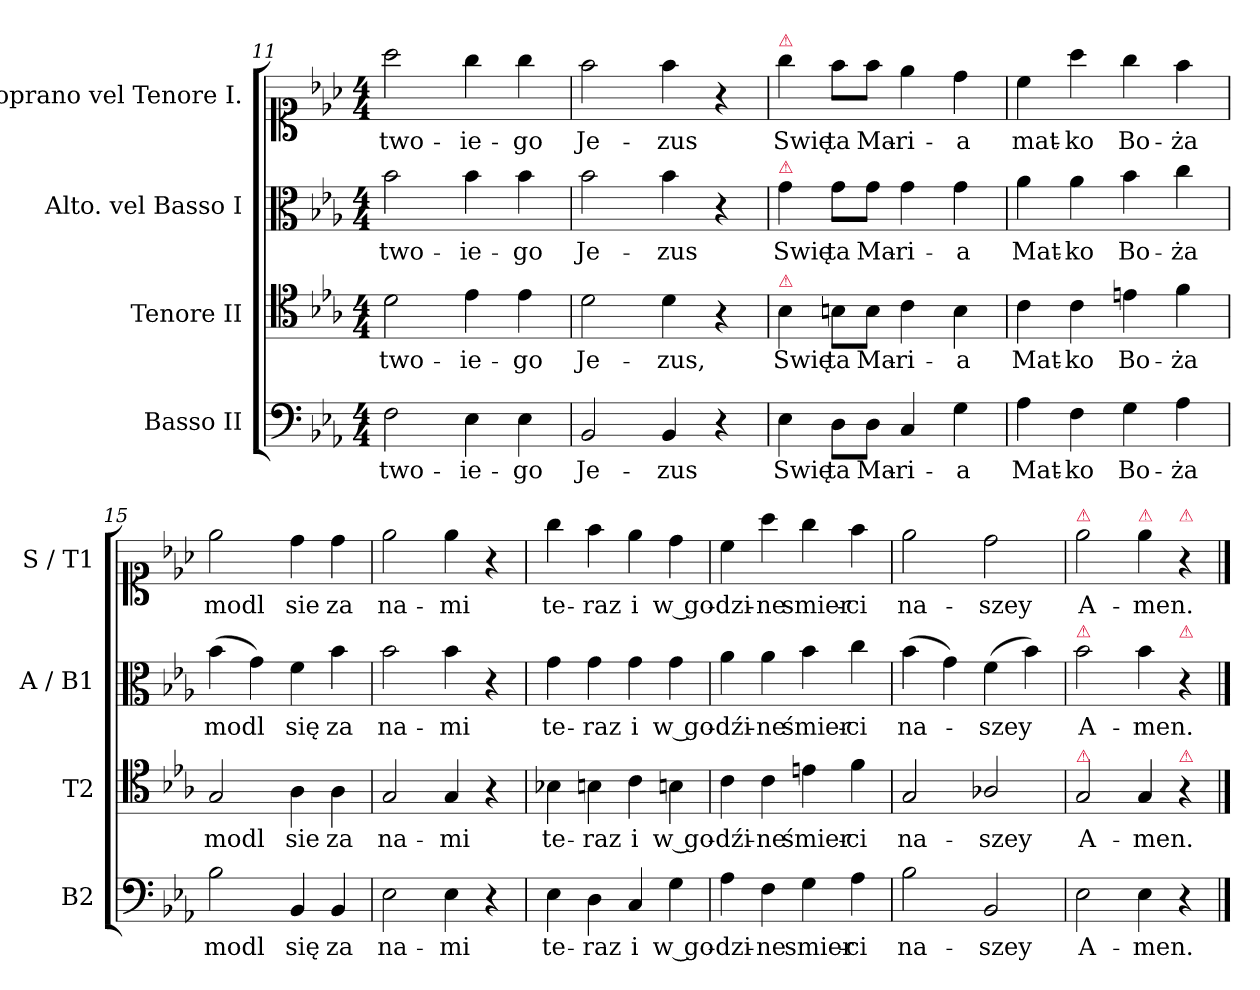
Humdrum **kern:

**kern	**text	**kern	**text	**kern	**text	**kern	**text
*part4	*part4	*part3	*part3	*part2	*part2	*part1	*part1
*staff4	*staff4	*staff3	*staff3	*staff2	*staff2	*staff1	*staff1
*I"Basso II	*	*I"Tenore II	*	*I"Alto. vel Basso I	*	*I"Soprano vel Tenore I.	*
*I'B2	*	*I'T2	*	*I'A / B1	*	*I'S / T1	*
*clefF4	*	*clefC4	*	*clefC3	*	*clefC1	*
*k[b-e-a-]	*	*k[b-e-a-]	*	*k[b-e-a-]	*	*k[b-e-a-]	*
*E-:	*	*E-:	*	*E-:	*	*E-:	*
*M4/4	*	*M4/4	*	*M4/4	*	*M4/4	*
=11	=11	=11	=11	=11	=11	=11	=11
2F\	two-	2d\	two-	2b-\	two-	2aa-\	two-
4E-\	-ie-	4e-\	-ie-	4b-\	-ie-	4gg\	-ie-
4E-\	-go	4e-\	-go	4b-\	-go	4gg\	-go
=12	=12	=12	=12	=12	=12	=12	=12
2BB-/	Je-	2d\	Je-	2b-\	Je-	2ff\	Je-
4BB-/	-zus	4d\	-zus,	4b-\	-zus	4ff\	-zus
4r	.	4r	.	4r	.	4r	.
=13	=13	=13	=13	=13	=13	=13	=13
!	!	!	!	!	!	!LO:TX:a:color=crimson:t=⚠	!
!	!	!	!	!LO:TX:a:color=crimson:t=⚠	!	!	!
!	!	!LO:TX:a:color=crimson:t=⚠	!	!	!	!	!
4E-\	Swię-	4B-\	Swię-	4g\	Swię-	4gg\	Swię-
8D\L	-ta	8Bn\L	-ta	8g\L	-ta	8ff\L	-ta
8D\J	Ma-	8B\J	Ma-	8g\J	Ma-	8ff\J	Ma-
4C/	-ri-	4c\	-ri-	4g\	-ri-	4ee-\	-ri-
4G\	-a	4B\	-a	4g\	-a	4dd\	-a
=14	=14	=14	=14	=14	=14	=14	=14
4A-\	Mat-	4c\	Mat-	4a-\	Mat-	4cc\	mat-
4F\	-ko	4c\	-ko	4a-\	-ko	4aa-\	-ko
4G\	Bo-	4en\	Bo-	4b-\	Bo-	4gg\	Bo-
4A-\	-ża	4f\	-ża	4cc\	-ża	4ff\	-ża
=15	=15	=15	=15	=15	=15	=15	=15
2B-\	modl	2G/	modl	(4b-\	modl	2ee-\	modl
.	.	.	.	4g\)	.	.	.
4BB-/	się	4A-\	sie	4f\	się	4dd\	sie
4BB-/	za	4A-\	za	4b-\	za	4dd\	za
=16	=16	=16	=16	=16	=16	=16	=16
2E-\	na-	2G/	na-	2b-\	na-	2ee-\	na-
4E-\	-mi	4G/	-mi	4b-\	-mi	4ee-\	-mi
4r	.	4r	.	4r	.	4r	.
=17	=17	=17	=17	=17	=17	=17	=17
4E-\	te-	4B-X\	te-	4g\	te-	4gg\	te-
4D\	-raz	4Bn\	-raz	4g\	-raz	4ff\	-raz
4C/	i	4c\	i	4g\	i	4ee-\	i
4G\	w go-	4Bn\	w go-	4g\	w go-	4dd\	w go-
=18	=18	=18	=18	=18	=18	=18	=18
4A-\	-dzi-	4c\	-dźi-	4a-\	-dźi-	4cc\	-dzi-
4F\	-ne	4c\	-ne	4a-\	-ne	4aa-\	-ne
4G\	smier-	4en\	śmier-	4b-\	śmier-	4gg\	smier-
4A-\	-ci	4f\	-ci	4cc\	-ci	4ff\	-ci
=19	=19	=19	=19	=19	=19	=19	=19
2B-\	na-	2G/	na-	(4b-\	na-	2ee-\	na-
.	.	.	.	4g\)	.	.	.
2BB-/	-szey	2A-X/	-szey	(4f\	-szey	2dd\	-szey
.	.	.	.	4b-\)	.	.	.
=20	=20	=20	=20	=20	=20	=20	=20
!	!	!	!	!	!	!LO:TX:a:color=crimson:t=⚠	!
!	!	!	!	!LO:TX:a:color=crimson:t=⚠	!	!	!
!	!	!LO:TX:a:color=crimson:t=⚠	!	!	!	!	!
2E-\	A-	2G/	A-	2b-\	A-	2ee-\	A-
!	!	!	!	!	!	!LO:TX:a:color=crimson:t=⚠	!
4E-\	-men.	4G/	-men.	4b-\	-men.	4ee-\	-men.
!	!	!	!	!	!	!LO:TX:a:color=crimson:t=⚠	!
!	!	!	!	!LO:TX:a:color=crimson:t=⚠	!	!	!
!	!	!LO:TX:a:color=crimson:t=⚠	!	!	!	!	!
4r	.	4r	.	4r	.	4r	.
==	==	==	==	==	==	==	==
*-	*-	*-	*-	*-	*-	*-	*-
